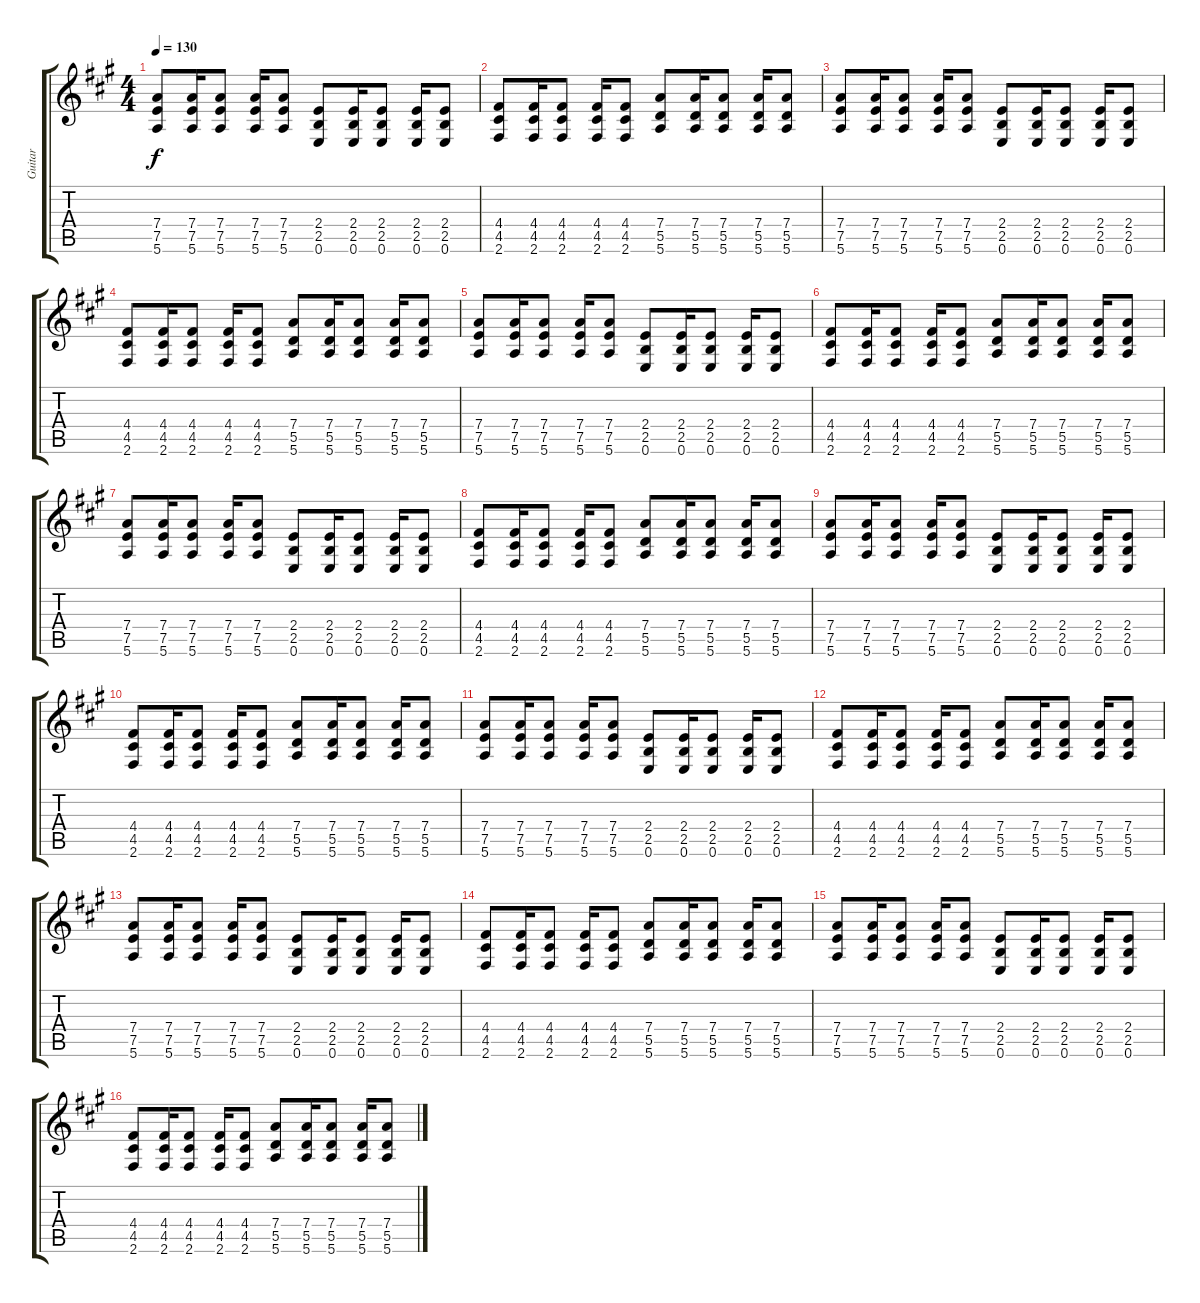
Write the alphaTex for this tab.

\track ("Guitar" "Guitar") {instrument distortionguitar}
\staff {score tabs}
\tuning (E4 B3 G3 D3 A2 E2) {hide}
\ts (4 4)
\tempo 130
\clef g2
\ks f#minor
(7.4 7.5 5.6).8{dy f} (7.4 7.5 5.6).16 (7.4 7.5 5.6).8 (7.4 7.5 5.6).16 (7.4 7.5 5.6).8 (2.4 2.5 0.6).8 (2.4 2.5 0.6).16 (2.4 2.5 0.6).8 (2.4 2.5 0.6).16 (2.4 2.5 0.6).8 |
(4.4 4.5 2.6).8 (4.4 4.5 2.6).16 (4.4 4.5 2.6).8 (4.4 4.5 2.6).16 (4.4 4.5 2.6).8 (7.4 5.5 5.6).8 (7.4 5.5 5.6).16 (7.4 5.5 5.6).8 (7.4 5.5 5.6).16 (7.4 5.5 5.6).8 |
(7.4 7.5 5.6).8 (7.4 7.5 5.6).16 (7.4 7.5 5.6).8 (7.4 7.5 5.6).16 (7.4 7.5 5.6).8 (2.4 2.5 0.6).8 (2.4 2.5 0.6).16 (2.4 2.5 0.6).8 (2.4 2.5 0.6).16 (2.4 2.5 0.6).8 |
(4.4 4.5 2.6).8 (4.4 4.5 2.6).16 (4.4 4.5 2.6).8 (4.4 4.5 2.6).16 (4.4 4.5 2.6).8 (7.4 5.5 5.6).8 (7.4 5.5 5.6).16 (7.4 5.5 5.6).8 (7.4 5.5 5.6).16 (7.4 5.5 5.6).8 |
(7.4 7.5 5.6).8 (7.4 7.5 5.6).16 (7.4 7.5 5.6).8 (7.4 7.5 5.6).16 (7.4 7.5 5.6).8 (2.4 2.5 0.6).8 (2.4 2.5 0.6).16 (2.4 2.5 0.6).8 (2.4 2.5 0.6).16 (2.4 2.5 0.6).8 |
(4.4 4.5 2.6).8 (4.4 4.5 2.6).16 (4.4 4.5 2.6).8 (4.4 4.5 2.6).16 (4.4 4.5 2.6).8 (7.4 5.5 5.6).8 (7.4 5.5 5.6).16 (7.4 5.5 5.6).8 (7.4 5.5 5.6).16 (7.4 5.5 5.6).8 |
(7.4 7.5 5.6).8 (7.4 7.5 5.6).16 (7.4 7.5 5.6).8 (7.4 7.5 5.6).16 (7.4 7.5 5.6).8 (2.4 2.5 0.6).8 (2.4 2.5 0.6).16 (2.4 2.5 0.6).8 (2.4 2.5 0.6).16 (2.4 2.5 0.6).8 |
(4.4 4.5 2.6).8 (4.4 4.5 2.6).16 (4.4 4.5 2.6).8 (4.4 4.5 2.6).16 (4.4 4.5 2.6).8 (7.4 5.5 5.6).8 (7.4 5.5 5.6).16 (7.4 5.5 5.6).8 (7.4 5.5 5.6).16 (7.4 5.5 5.6).8 |
(7.4 7.5 5.6).8 (7.4 7.5 5.6).16 (7.4 7.5 5.6).8 (7.4 7.5 5.6).16 (7.4 7.5 5.6).8 (2.4 2.5 0.6).8 (2.4 2.5 0.6).16 (2.4 2.5 0.6).8 (2.4 2.5 0.6).16 (2.4 2.5 0.6).8 |
(4.4 4.5 2.6).8 (4.4 4.5 2.6).16 (4.4 4.5 2.6).8 (4.4 4.5 2.6).16 (4.4 4.5 2.6).8 (7.4 5.5 5.6).8 (7.4 5.5 5.6).16 (7.4 5.5 5.6).8 (7.4 5.5 5.6).16 (7.4 5.5 5.6).8 |
(7.4 7.5 5.6).8 (7.4 7.5 5.6).16 (7.4 7.5 5.6).8 (7.4 7.5 5.6).16 (7.4 7.5 5.6).8 (2.4 2.5 0.6).8 (2.4 2.5 0.6).16 (2.4 2.5 0.6).8 (2.4 2.5 0.6).16 (2.4 2.5 0.6).8 |
(4.4 4.5 2.6).8 (4.4 4.5 2.6).16 (4.4 4.5 2.6).8 (4.4 4.5 2.6).16 (4.4 4.5 2.6).8 (7.4 5.5 5.6).8 (7.4 5.5 5.6).16 (7.4 5.5 5.6).8 (7.4 5.5 5.6).16 (7.4 5.5 5.6).8 |
(7.4 7.5 5.6).8 (7.4 7.5 5.6).16 (7.4 7.5 5.6).8 (7.4 7.5 5.6).16 (7.4 7.5 5.6).8 (2.4 2.5 0.6).8 (2.4 2.5 0.6).16 (2.4 2.5 0.6).8 (2.4 2.5 0.6).16 (2.4 2.5 0.6).8 |
(4.4 4.5 2.6).8 (4.4 4.5 2.6).16 (4.4 4.5 2.6).8 (4.4 4.5 2.6).16 (4.4 4.5 2.6).8 (7.4 5.5 5.6).8 (7.4 5.5 5.6).16 (7.4 5.5 5.6).8 (7.4 5.5 5.6).16 (7.4 5.5 5.6).8 |
(7.4 7.5 5.6).8 (7.4 7.5 5.6).16 (7.4 7.5 5.6).8 (7.4 7.5 5.6).16 (7.4 7.5 5.6).8 (2.4 2.5 0.6).8 (2.4 2.5 0.6).16 (2.4 2.5 0.6).8 (2.4 2.5 0.6).16 (2.4 2.5 0.6).8 |
(4.4 4.5 2.6).8 (4.4 4.5 2.6).16 (4.4 4.5 2.6).8 (4.4 4.5 2.6).16 (4.4 4.5 2.6).8 (7.4 5.5 5.6).8 (7.4 5.5 5.6).16 (7.4 5.5 5.6).8 (7.4 5.5 5.6).16 (7.4 5.5 5.6).8
